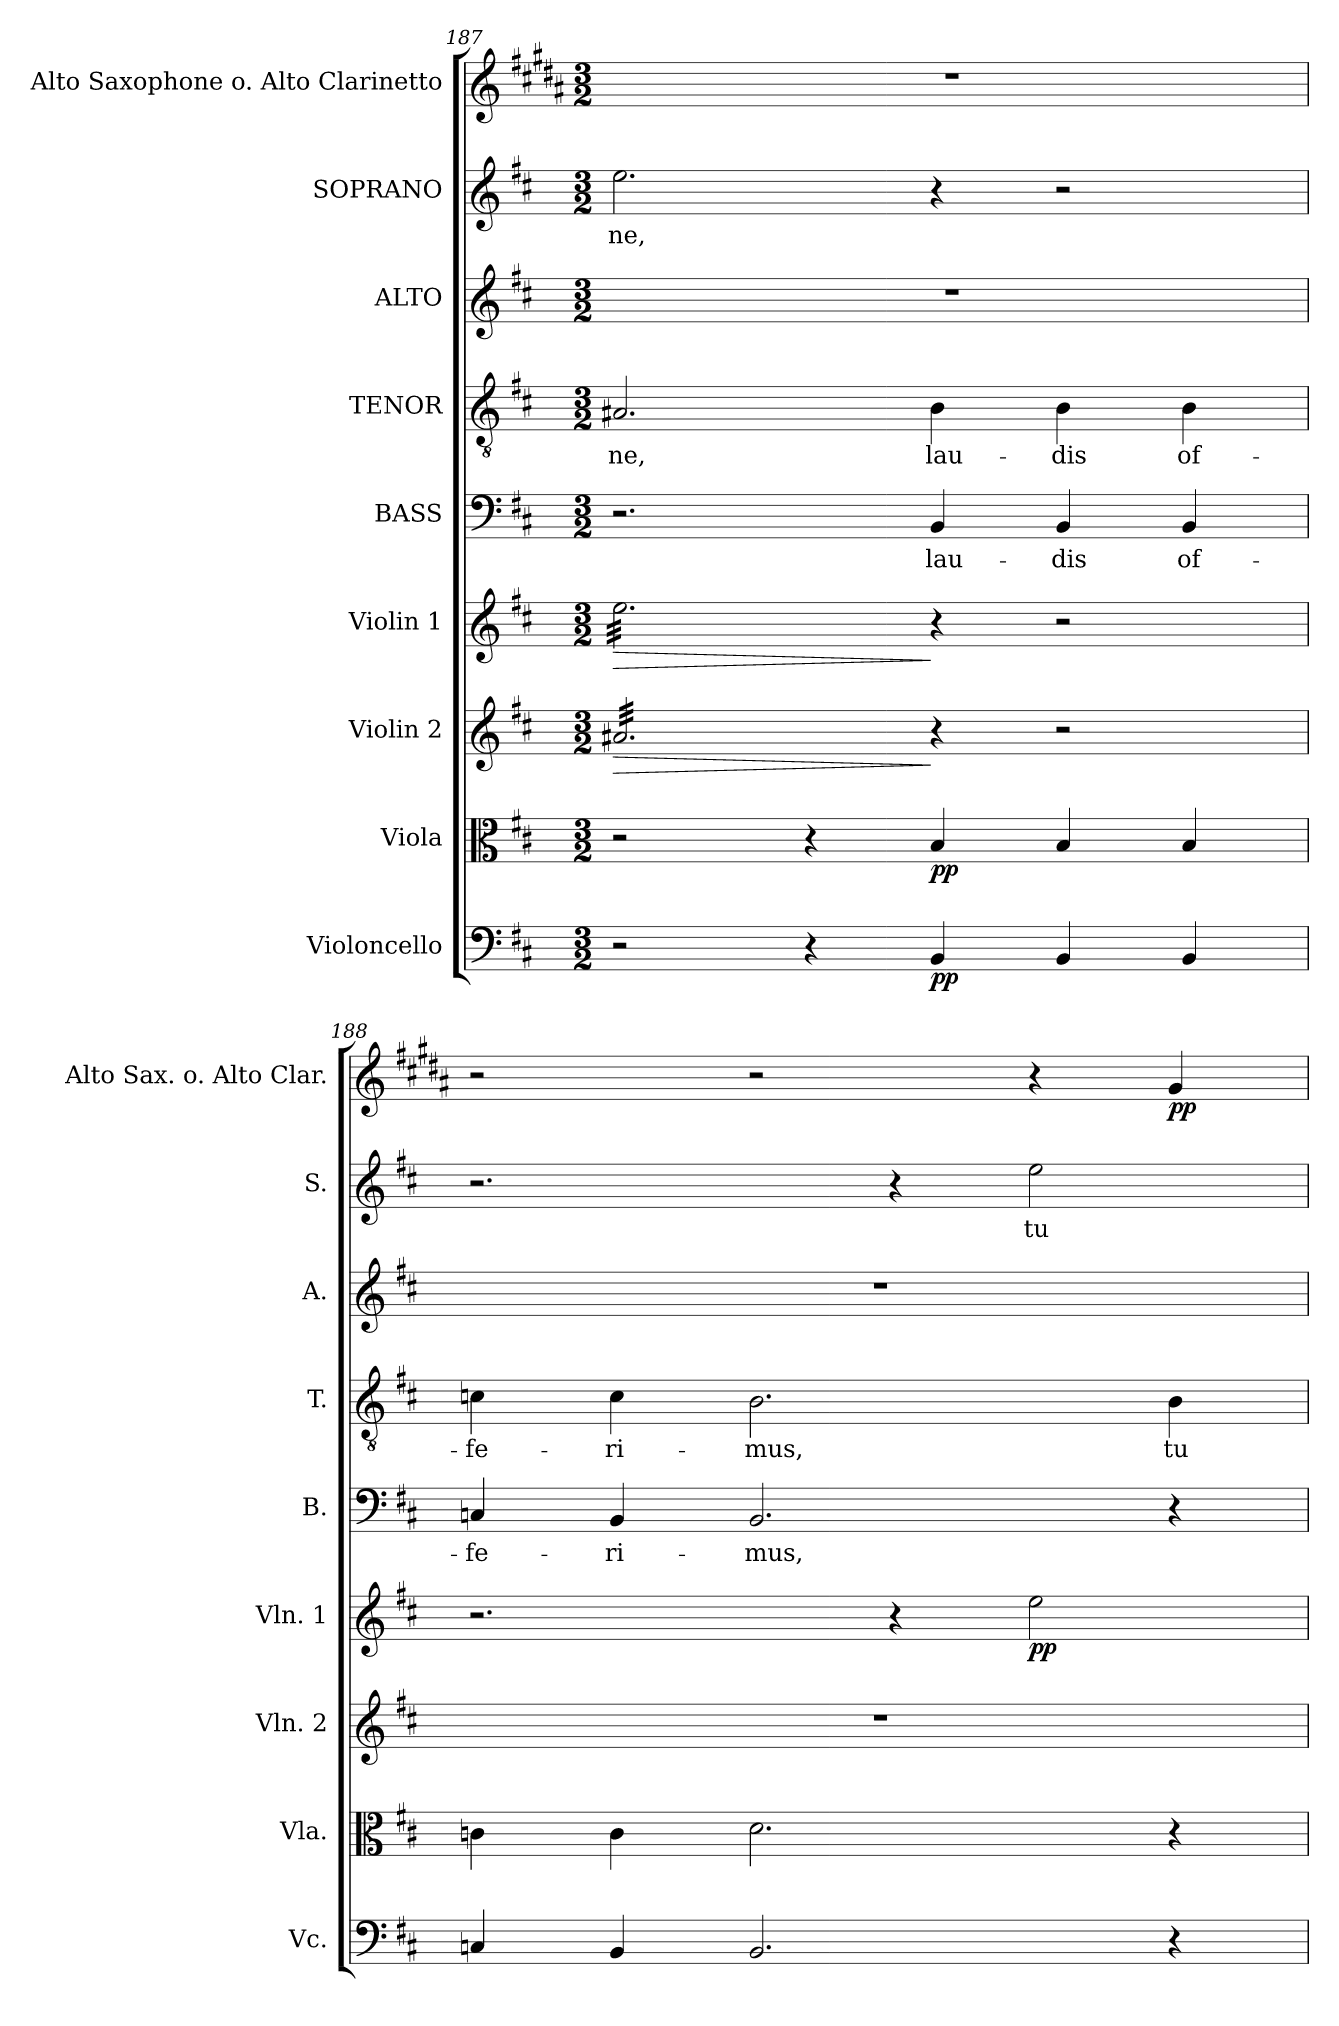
**kern	**dynam	**kern	**dynam	**kern	**dynam	**kern	**dynam	**kern	**text	**kern	**text	**kern	**kern	**text	**kern	**dynam
*part9	*part9	*part8	*part8	*part7	*part7	*part6	*part6	*part5	*part5	*part4	*part4	*part3	*part2	*part2	*part1	*part1
*staff9	*staff9	*staff8	*staff8	*staff7	*staff7	*staff6	*staff6	*staff5	*staff5	*staff4	*staff4	*staff3	*staff2	*staff2	*staff1	*staff1
*I"Violoncello	*	*I"Viola	*	*I"Violin 2	*	*I"Violin 1	*	*I"BASS	*	*I"TENOR	*	*I"ALTO	*I"SOPRANO	*	*I"Alto Saxophone o. Alto Clarinetto	*
*I'Vc.	*	*I'Vla.	*	*I'Vln. 2	*	*I'Vln. 1	*	*I'B.	*	*I'T.	*	*I'A.	*I'S.	*	*I'Alto Sax. o. Alto Clar.	*
*clefF4	*	*clefC3	*	*clefG2	*	*clefG2	*	*clefF4	*	*clefGv2	*	*clefG2	*clefG2	*	*clefG2	*
*	*	*	*	*	*	*	*	*	*	*ITrd7c12	*	*	*	*	*ITrd5c9	*
*k[f#c#]	*	*k[f#c#]	*	*k[f#c#]	*	*k[f#c#]	*	*k[f#c#]	*	*k[f#c#]	*	*k[f#c#]	*k[f#c#]	*	*k[f#c#]	*
*b:	*	*b:	*	*b:	*	*b:	*	*b:	*	*b:	*	*b:	*b:	*	*b:	*
*M3/2	*	*M3/2	*	*M3/2	*	*M3/2	*	*M3/2	*	*M3/2	*	*M3/2	*M3/2	*	*M3/2	*
=187	=187	=187	=187	=187	=187	=187	=187	=187	=187	=187	=187	=187	=187	=187	=187	=187
!	!	!	!	!	!LO:HP:b	!	!LO:HP:b	!	!	!	!	!	!	!	!	!
!	!	!	!	!	!	!	!	!	!	!	!LO:LY:b:color=#000000	!LO:N:vis=1	!	!	!	!
!	!	!	!	!	!	!	!	!	!	!	!	!	!	!LO:LY:b:color=#000000	!LO:N:vis=1	!
*	*	*	*	*tremolo	*	*	*	*	*	*	*	*	*	*	*	*
*	*	*	*	*	*	*tremolo	*	*	*	*	*	*	*	*	*	*
2r	.	2r	.	32a#Xi/LLL	>	32eei\LLL	>	2.r	.	2.AA#Xi/	-ne,	1.r	2.eei\	-ne,	1.r	.
.	.	.	.	32a#Xi/	.	32eei\	.	.	.	.	.	.	.	.	.	.
.	.	.	.	32a#Xi/	.	32eei\	.	.	.	.	.	.	.	.	.	.
.	.	.	.	32a#Xi/	.	32eei\	.	.	.	.	.	.	.	.	.	.
.	.	.	.	32a#Xi/	.	32eei\	.	.	.	.	.	.	.	.	.	.
.	.	.	.	32a#Xi/	.	32eei\	.	.	.	.	.	.	.	.	.	.
.	.	.	.	32a#Xi/	.	32eei\	.	.	.	.	.	.	.	.	.	.
.	.	.	.	32a#Xi/	.	32eei\	.	.	.	.	.	.	.	.	.	.
.	.	.	.	32a#Xi/	.	32eei\	.	.	.	.	.	.	.	.	.	.
.	.	.	.	32a#Xi/	.	32eei\	.	.	.	.	.	.	.	.	.	.
.	.	.	.	32a#Xi/	.	32eei\	.	.	.	.	.	.	.	.	.	.
.	.	.	.	32a#Xi/	.	32eei\	.	.	.	.	.	.	.	.	.	.
.	.	.	.	32a#Xi/	.	32eei\	.	.	.	.	.	.	.	.	.	.
.	.	.	.	32a#Xi/	.	32eei\	.	.	.	.	.	.	.	.	.	.
.	.	.	.	32a#Xi/	.	32eei\	.	.	.	.	.	.	.	.	.	.
.	.	.	.	32a#Xi/	.	32eei\	.	.	.	.	.	.	.	.	.	.
4r	.	4r	.	32a#Xi/	.	32eei\	.	.	.	.	.	.	.	.	.	.
.	.	.	.	32a#Xi/	.	32eei\	.	.	.	.	.	.	.	.	.	.
.	.	.	.	32a#Xi/	.	32eei\	.	.	.	.	.	.	.	.	.	.
.	.	.	.	32a#Xi/	.	32eei\	.	.	.	.	.	.	.	.	.	.
.	.	.	.	32a#Xi/	.	32eei\	.	.	.	.	.	.	.	.	.	.
.	.	.	.	32a#Xi/	.	32eei\	.	.	.	.	.	.	.	.	.	.
.	.	.	.	32a#Xi/	.	32eei\	.	.	.	.	.	.	.	.	.	.
.	.	.	.	32a#Xi/JJJ	.	32eei\JJJ	.	.	.	.	.	.	.	.	.	.
*	*	*	*	*	*	*Xtremolo	*	*	*	*	*	*	*	*	*	*
*	*	*	*	*Xtremolo	*	*	*	*	*	*	*	*	*	*	*	*
!	!	!	!	!	!	!	!	!	!LO:LY:b:color=#000000	!	!	!	!	!	!	!
!	!	!	!	!	!	!	!	!	!	!	!LO:LY:b:color=#000000	!	!	!	!	!
4BBi/	pp	4Bi/	pp	4r	]	4r	]	4BBi/	lau-	4BBi\	lau-	.	4r	.	.	.
!	!	!	!	!	!	!	!	!	!LO:LY:b:color=#000000	!	!	!	!	!	!	!
!	!	!	!	!	!	!	!	!	!	!	!LO:LY:b:color=#000000	!	!	!	!	!
4BBi/	.	4Bi/	.	2r	.	2r	.	4BBi/	-dis	4BBi\	-dis	.	2r	.	.	.
!	!	!	!	!	!	!	!	!	!LO:LY:b:color=#000000	!	!	!	!	!	!	!
!	!	!	!	!	!	!	!	!	!	!	!LO:LY:b:color=#000000	!	!	!	!	!
4BBi/	.	4Bi/	.	.	.	.	.	4BBi/	of-	4BBi\	of-	.	.	.	.	.
=188	=188	=188	=188	=188	=188	=188	=188	=188	=188	=188	=188	=188	=188	=188	=188	=188
!	!	!	!	!LO:N:vis=1	!	!	!	!	!	!	!	!	!	!	!	!
!	!	!	!	!	!	!	!	!	!LO:LY:b:color=#000000	!	!	!	!	!	!	!
!	!	!	!	!	!	!	!	!	!	!	!LO:LY:b:color=#000000	!LO:N:vis=1	!	!	!	!
4Cni/	.	4cni\	.	1.r	.	2.r	.	4Cni/	-fe-	4Cni\	-fe-	1.r	2.r	.	2r	.
!	!	!	!	!	!	!	!	!	!LO:LY:b:color=#000000	!	!	!	!	!	!	!
!	!	!	!	!	!	!	!	!	!	!	!LO:LY:b:color=#000000	!	!	!	!	!
4BBi/	.	4ci\	.	.	.	.	.	4BBi/	-ri-	4Ci\	-ri-	.	.	.	.	.
!	!	!	!	!	!	!	!	!	!LO:LY:b:color=#000000	!	!	!	!	!	!	!
!	!	!	!	!	!	!	!	!	!	!	!LO:LY:b:color=#000000	!	!	!	!	!
2.BBi/	.	2.di\	.	.	.	.	.	2.BBi/	-mus,	2.BBi\	-mus,	.	.	.	2r	.
.	.	.	.	.	.	4r	.	.	.	.	.	.	4r	.	.	.
!	!	!	!	!	!	!	!	!	!	!	!	!	!	!LO:LY:b:color=#000000	!	!
.	.	.	.	.	.	2eei\	pp	.	.	.	.	.	2eei\	tu	4r	.
!	!	!	!	!	!	!	!	!	!	!	!LO:LY:b:color=#000000	!	!	!	!	!
4r	.	4r	.	.	.	.	.	4r	.	4BBi\	tu	.	.	.	4Bi/	pp
=	=	=	=	=	=	=	=	=	=	=	=	=	=	=	=	=
*-	*-	*-	*-	*-	*-	*-	*-	*-	*-	*-	*-	*-	*-	*-	*-	*-
